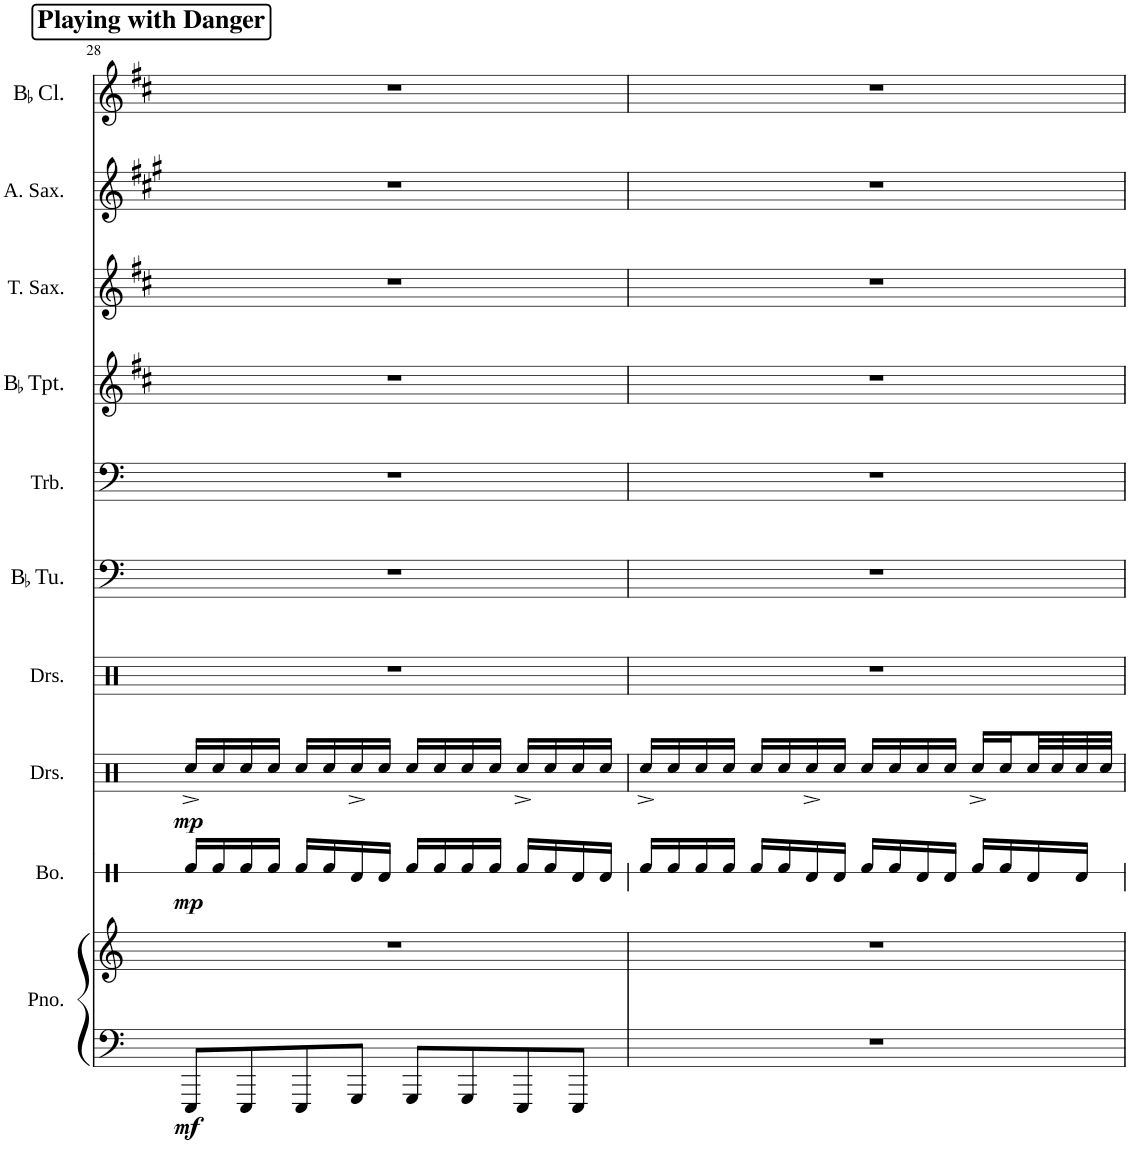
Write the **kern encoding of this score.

**kern	**kern	**dynam	**kern	**dynam	**kern	**dynam	**kern	**kern	**kern	**kern	**kern	**kern	**kern
*part10	*part10	*part10	*part9	*part9	*part8	*part8	*part7	*part6	*part5	*part4	*part3	*part2	*part1
*staff11	*staff10	*staff10/11	*staff9	*staff9	*staff8	*staff8	*staff7	*staff6	*staff5	*staff4	*staff3	*staff2	*staff1
*I"Piano	*	*	*I"Bongos	*	*I"Drumset	*	*I"Drumset	*I"BaccidentalFlat Tuba	*I"Trombone	*I"BaccidentalFlat Trumpet	*I"Tenor Saxophone	*I"Alto Saxophone	*I"BaccidentalFlat Clarinet
*I'Pno.	*	*	*I'Bo.	*	*I'Drs.	*	*I'Drs.	*I'BaccidentalFlat Tu.	*I'Trb.	*I'BaccidentalFlat Tpt.	*I'T. Sax.	*I'A. Sax.	*I'BaccidentalFlat Cl.
!!LO:PB:g=z
*clefF4	*clefG2	*	*clefX	*	*clefX	*	*clefX	*clefF4	*clefF4	*clefG2	*clefG2	*clefG2	*clefG2
*	*	*	*	*	*	*	*	*Trd4c7	*	*Trd1c2	*Trd8c14	*Trd5c9	*Trd1c2
*k[]	*k[]	*	*k[]	*	*k[]	*	*k[]	*k[]	*k[]	*k[f#c#]	*k[f#c#]	*k[f#c#g#]	*k[f#c#]
*M4/4	*M4/4	*	*M4/4	*	*M4/4	*	*M4/4	*M4/4	*M4/4	*M4/4	*M4/4	*M4/4	*M4/4
!!LO:REH:place=s1:a:B:cj:fs=14:t=Playing with Danger
=28	=28	=28	=28	=28	=28	=28	=28	=28	=28	=28	=28	=28	=28
!	!	!LO:DY:b=2	!	!LO:DY:b	!	!LO:DY:b	!	!	!	!	!	!	!
8EEE/L	1r	mf	16Rf/LL	mp	16Rcc^/LL	mp	1r	1r	1r	1r	1r	1r	1r
.	.	.	16Rf/	.	16Rcc/	.	.	.	.	.	.	.	.
8EEE/	.	.	16Rf/	.	16Rcc/	.	.	.	.	.	.	.	.
.	.	.	16Rf/JJ	.	16Rcc/JJ	.	.	.	.	.	.	.	.
8EEE/	.	.	16Rf/LL	.	16Rcc/LL	.	.	.	.	.	.	.	.
.	.	.	16Rf/	.	16Rcc/	.	.	.	.	.	.	.	.
8GGG/J	.	.	16Rd/	.	16Rcc^/	.	.	.	.	.	.	.	.
.	.	.	16Rd/JJ	.	16Rcc/JJ	.	.	.	.	.	.	.	.
8GGG/L	.	.	16Rf/LL	.	16Rcc/LL	.	.	.	.	.	.	.	.
.	.	.	16Rf/	.	16Rcc/	.	.	.	.	.	.	.	.
8GGG/	.	.	16Rf/	.	16Rcc/	.	.	.	.	.	.	.	.
.	.	.	16Rf/JJ	.	16Rcc/JJ	.	.	.	.	.	.	.	.
8EEE/	.	.	16Rf/LL	.	16Rcc^/LL	.	.	.	.	.	.	.	.
.	.	.	16Rf/	.	16Rcc/	.	.	.	.	.	.	.	.
8EEE/J	.	.	16Rd/	.	16Rcc/	.	.	.	.	.	.	.	.
.	.	.	16Rd/JJ	.	16Rcc/JJ	.	.	.	.	.	.	.	.
=29	=29	=29	=29	=29	=29	=29	=29	=29	=29	=29	=29	=29	=29
1r	1r	.	16Rf/LL	.	16Rcc^/LL	.	1r	1r	1r	1r	1r	1r	1r
.	.	.	16Rf/	.	16Rcc/	.	.	.	.	.	.	.	.
.	.	.	16Rf/	.	16Rcc/	.	.	.	.	.	.	.	.
.	.	.	16Rf/JJ	.	16Rcc/JJ	.	.	.	.	.	.	.	.
.	.	.	16Rf/LL	.	16Rcc/LL	.	.	.	.	.	.	.	.
.	.	.	16Rf/	.	16Rcc/	.	.	.	.	.	.	.	.
.	.	.	16Rd/	.	16Rcc^/	.	.	.	.	.	.	.	.
.	.	.	16Rd/JJ	.	16Rcc/JJ	.	.	.	.	.	.	.	.
.	.	.	16Rf/LL	.	16Rcc/LL	.	.	.	.	.	.	.	.
.	.	.	16Rf/	.	16Rcc/	.	.	.	.	.	.	.	.
.	.	.	16Rd/	.	16Rcc/	.	.	.	.	.	.	.	.
.	.	.	16Rd/JJ	.	16Rcc/JJ	.	.	.	.	.	.	.	.
.	.	.	16Rf/LL	.	16Rcc^/LL	.	.	.	.	.	.	.	.
.	.	.	16Rf/	.	16Rcc/	.	.	.	.	.	.	.	.
.	.	.	16Rd/	.	32Rcc/L	.	.	.	.	.	.	.	.
.	.	.	.	.	32Rcc/	.	.	.	.	.	.	.	.
.	.	.	16Rd/JJ	.	32Rcc/	.	.	.	.	.	.	.	.
.	.	.	.	.	32Rcc/JJJ	.	.	.	.	.	.	.	.
=	=	=	=	=	=	=	=	=	=	=	=	=	=
*-	*-	*-	*-	*-	*-	*-	*-	*-	*-	*-	*-	*-	*-
